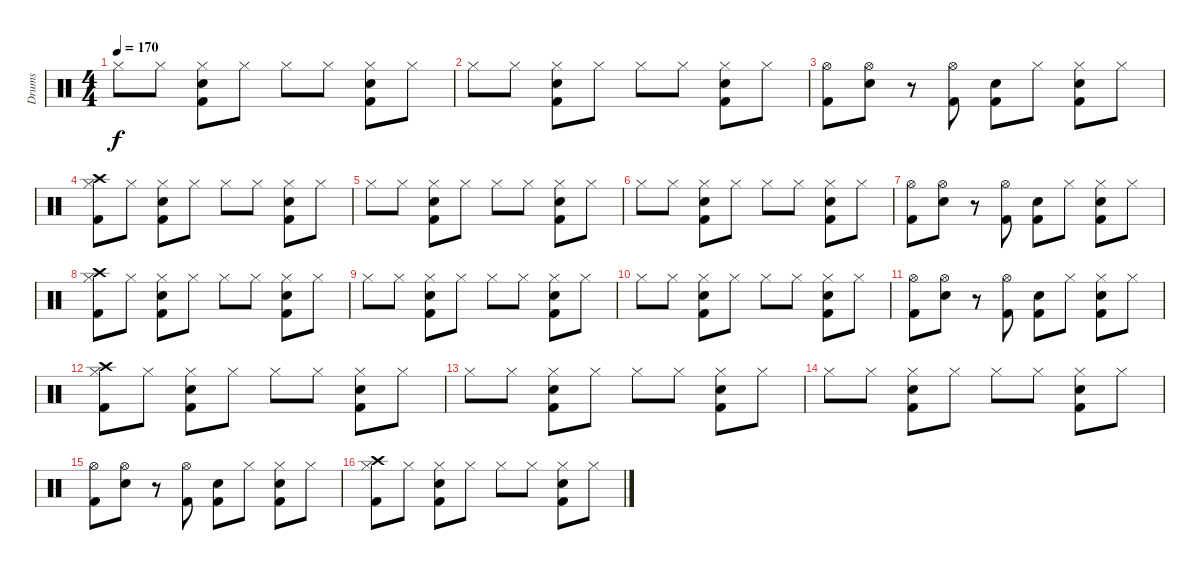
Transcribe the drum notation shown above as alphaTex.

\track ("Drums" "Drums") {instrument percussion}
\staff {score}
\articulation defaults
\ts (4 4)
\tempo 170
\clef neutral
\ks c "Hi-Hat (closed)".8{dy f} "Hi-Hat (closed)".8
("Hi-Hat (closed)" "Snare (hit) 2" "Kick (hit) 2").8 "Hi-Hat (closed)".8 "Hi-Hat (closed)".8 "Hi-Hat (closed)".8 ("Hi-Hat (closed)" "Snare (hit) 2" "Kick (hit) 2").8 "Hi-Hat (closed)".8 |
"Hi-Hat (closed)".8 "Hi-Hat (closed)".8 ("Hi-Hat (closed)" "Snare (hit) 2" "Kick (hit) 2").8 "Hi-Hat (closed)".8 "Hi-Hat (closed)".8 "Hi-Hat (closed)".8 ("Hi-Hat (closed)" "Snare (hit) 2" "Kick (hit) 2").8 "Hi-Hat (closed)".8 |
("Hi-Hat (open)" "Kick (hit) 2").8 ("Snare (hit) 2" "Hi-Hat (open)").8 r.8 ("Hi-Hat (open)" "Kick (hit) 2").8 ("Snare (hit) 2" "Kick (hit) 2").8 "Hi-Hat (closed)".8 ("Hi-Hat (closed)" "Snare (hit) 2" "Kick (hit) 2").8 "Hi-Hat (closed)".8 |
("Crash high (hit)" "Hi-Hat (closed)" "Kick (hit) 2").8 "Hi-Hat (closed)".8 ("Hi-Hat (closed)" "Snare (hit) 2" "Kick (hit) 2").8 "Hi-Hat (closed)".8 "Hi-Hat (closed)".8 "Hi-Hat (closed)".8 ("Hi-Hat (closed)" "Snare (hit) 2" "Kick (hit) 2").8 "Hi-Hat (closed)".8 |
"Hi-Hat (closed)".8 "Hi-Hat (closed)".8 ("Hi-Hat (closed)" "Snare (hit) 2" "Kick (hit) 2").8 "Hi-Hat (closed)".8 "Hi-Hat (closed)".8 "Hi-Hat (closed)".8 ("Hi-Hat (closed)" "Snare (hit) 2" "Kick (hit) 2").8 "Hi-Hat (closed)".8 |
"Hi-Hat (closed)".8 "Hi-Hat (closed)".8 ("Hi-Hat (closed)" "Snare (hit) 2" "Kick (hit) 2").8 "Hi-Hat (closed)".8 "Hi-Hat (closed)".8 "Hi-Hat (closed)".8 ("Hi-Hat (closed)" "Snare (hit) 2" "Kick (hit) 2").8 "Hi-Hat (closed)".8 |
("Hi-Hat (open)" "Kick (hit) 2").8 ("Snare (hit) 2" "Hi-Hat (open)").8 r.8 ("Hi-Hat (open)" "Kick (hit) 2").8 ("Snare (hit) 2" "Kick (hit) 2").8 "Hi-Hat (closed)".8 ("Hi-Hat (closed)" "Snare (hit) 2" "Kick (hit) 2").8 "Hi-Hat (closed)".8 |
("Crash high (hit)" "Hi-Hat (closed)" "Kick (hit) 2").8 "Hi-Hat (closed)".8 ("Hi-Hat (closed)" "Snare (hit) 2" "Kick (hit) 2").8 "Hi-Hat (closed)".8 "Hi-Hat (closed)".8 "Hi-Hat (closed)".8 ("Hi-Hat (closed)" "Snare (hit) 2" "Kick (hit) 2").8 "Hi-Hat (closed)".8 |
"Hi-Hat (closed)".8 "Hi-Hat (closed)".8 ("Hi-Hat (closed)" "Snare (hit) 2" "Kick (hit) 2").8 "Hi-Hat (closed)".8 "Hi-Hat (closed)".8 "Hi-Hat (closed)".8 ("Hi-Hat (closed)" "Snare (hit) 2" "Kick (hit) 2").8 "Hi-Hat (closed)".8 |
"Hi-Hat (closed)".8 "Hi-Hat (closed)".8 ("Hi-Hat (closed)" "Snare (hit) 2" "Kick (hit) 2").8 "Hi-Hat (closed)".8 "Hi-Hat (closed)".8 "Hi-Hat (closed)".8 ("Hi-Hat (closed)" "Snare (hit) 2" "Kick (hit) 2").8 "Hi-Hat (closed)".8 |
("Hi-Hat (open)" "Kick (hit) 2").8 ("Snare (hit) 2" "Hi-Hat (open)").8 r.8 ("Hi-Hat (open)" "Kick (hit) 2").8 ("Snare (hit) 2" "Kick (hit) 2").8 "Hi-Hat (closed)".8 ("Hi-Hat (closed)" "Snare (hit) 2" "Kick (hit) 2").8 "Hi-Hat (closed)".8 |
("Crash high (hit)" "Hi-Hat (closed)" "Kick (hit) 2").8 "Hi-Hat (closed)".8 ("Hi-Hat (closed)" "Snare (hit) 2" "Kick (hit) 2").8 "Hi-Hat (closed)".8 "Hi-Hat (closed)".8 "Hi-Hat (closed)".8 ("Hi-Hat (closed)" "Snare (hit) 2" "Kick (hit) 2").8 "Hi-Hat (closed)".8 |
"Hi-Hat (closed)".8 "Hi-Hat (closed)".8 ("Hi-Hat (closed)" "Snare (hit) 2" "Kick (hit) 2").8 "Hi-Hat (closed)".8 "Hi-Hat (closed)".8 "Hi-Hat (closed)".8 ("Hi-Hat (closed)" "Snare (hit) 2" "Kick (hit) 2").8 "Hi-Hat (closed)".8 |
"Hi-Hat (closed)".8 "Hi-Hat (closed)".8 ("Hi-Hat (closed)" "Snare (hit) 2" "Kick (hit) 2").8 "Hi-Hat (closed)".8 "Hi-Hat (closed)".8 "Hi-Hat (closed)".8 ("Hi-Hat (closed)" "Snare (hit) 2" "Kick (hit) 2").8 "Hi-Hat (closed)".8 |
("Hi-Hat (open)" "Kick (hit) 2").8 ("Snare (hit) 2" "Hi-Hat (open)").8 r.8 ("Hi-Hat (open)" "Kick (hit) 2").8 ("Snare (hit) 2" "Kick (hit) 2").8 "Hi-Hat (closed)".8 ("Hi-Hat (closed)" "Snare (hit) 2" "Kick (hit) 2").8 "Hi-Hat (closed)".8 |
("Crash high (hit)" "Hi-Hat (closed)" "Kick (hit) 2").8 "Hi-Hat (closed)".8 ("Hi-Hat (closed)" "Snare (hit) 2" "Kick (hit) 2").8 "Hi-Hat (closed)".8 "Hi-Hat (closed)".8 "Hi-Hat (closed)".8 ("Hi-Hat (closed)" "Snare (hit) 2" "Kick (hit) 2").8 "Hi-Hat (closed)".8
